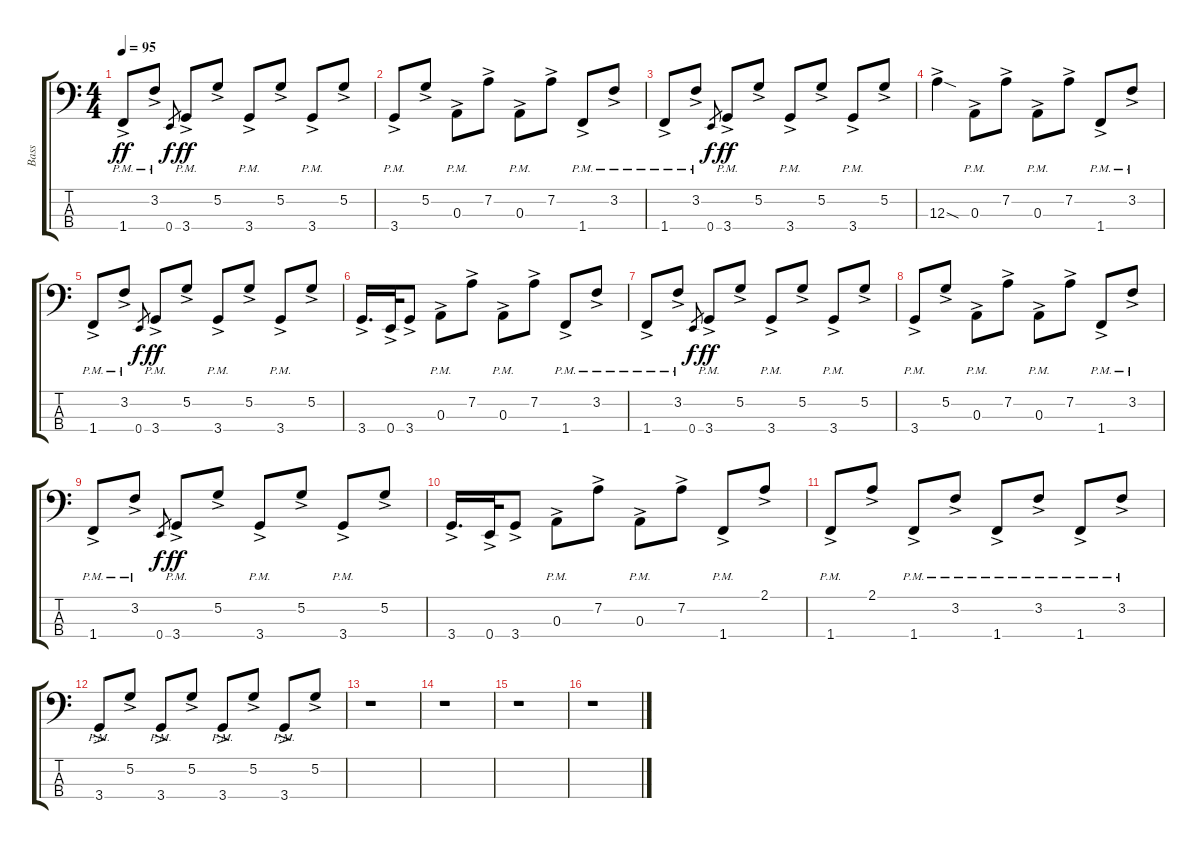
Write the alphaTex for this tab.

\track ("Bass" "Bass") {instrument electricbassfinger}
\staff {score tabs}
\tuning (G2 D2 A1 E1) {hide}
\ts (4 4)
\tempo 95
\clef f4
\ks c
1.4{ac pm}.8{dy ff} 3.2{ac pm}.8 0.4.8{gr dy f} 3.4{ac pm}.8{dy ff} 5.2{ac}.8 3.4{ac pm}.8 5.2{ac}.8 3.4{ac pm}.8 5.2{ac}.8 |
3.4{ac pm}.8 5.2{ac}.8 0.3{ac pm}.8 7.2{ac}.8 0.3{ac pm}.8 7.2{ac}.8 1.4{ac pm}.8 3.2{ac pm}.8 |
1.4{ac pm}.8 3.2{ac pm}.8 0.4.8{gr dy f} 3.4{ac pm}.8{dy ff} 5.2{ac}.8 3.4{ac pm}.8 5.2{ac}.8 3.4{ac pm}.8 5.2{ac}.8 |
12.3{sod ac}.4 0.3{ac pm}.8 7.2{ac}.8 0.3{ac pm}.8 7.2{ac}.8 1.4{ac pm}.8 3.2{ac pm}.8 |
1.4{ac pm}.8 3.2{ac pm}.8 0.4.8{gr dy f} 3.4{ac pm}.8{dy ff} 5.2{ac}.8 3.4{ac pm}.8 5.2{ac}.8 3.4{ac pm}.8 5.2{ac}.8 |
3.4{ac}.16{d} 0.4{ac}.32 3.4{ac}.8 0.3{ac pm}.8 7.2{ac}.8 0.3{ac pm}.8 7.2{ac}.8 1.4{ac pm}.8 3.2{ac pm}.8 |
1.4{ac pm}.8 3.2{ac pm}.8 0.4.8{gr dy f} 3.4{ac pm}.8{dy ff} 5.2{ac}.8 3.4{ac pm}.8 5.2{ac}.8 3.4{ac pm}.8 5.2{ac}.8 |
3.4{ac pm}.8 5.2{ac}.8 0.3{ac pm}.8 7.2{ac}.8 0.3{ac pm}.8 7.2{ac}.8 1.4{ac pm}.8 3.2{ac pm}.8 |
1.4{ac pm}.8 3.2{ac pm}.8 0.4.8{gr dy f} 3.4{ac pm}.8{dy ff} 5.2{ac}.8 3.4{ac pm}.8 5.2{ac}.8 3.4{ac pm}.8 5.2{ac}.8 |
3.4{ac}.16{d} 0.4{ac}.32 3.4{ac}.8 0.3{ac pm}.8 7.2{ac}.8 0.3{ac pm}.8 7.2{ac}.8 1.4{ac pm}.8 2.1{ac}.8 |
1.4{ac pm}.8 2.1{ac}.8 1.4{ac pm}.8 3.2{ac pm}.8 1.4{ac pm}.8 3.2{ac pm}.8 1.4{ac pm}.8 3.2{ac pm}.8 |
3.4{ac pm}.8 5.2{ac}.8 3.4{ac pm}.8 5.2{ac}.8 3.4{ac pm}.8 5.2{ac}.8 3.4{ac pm}.8 5.2{ac}.8 |
r.1 |
r.1 |
r.1 |
r.1
